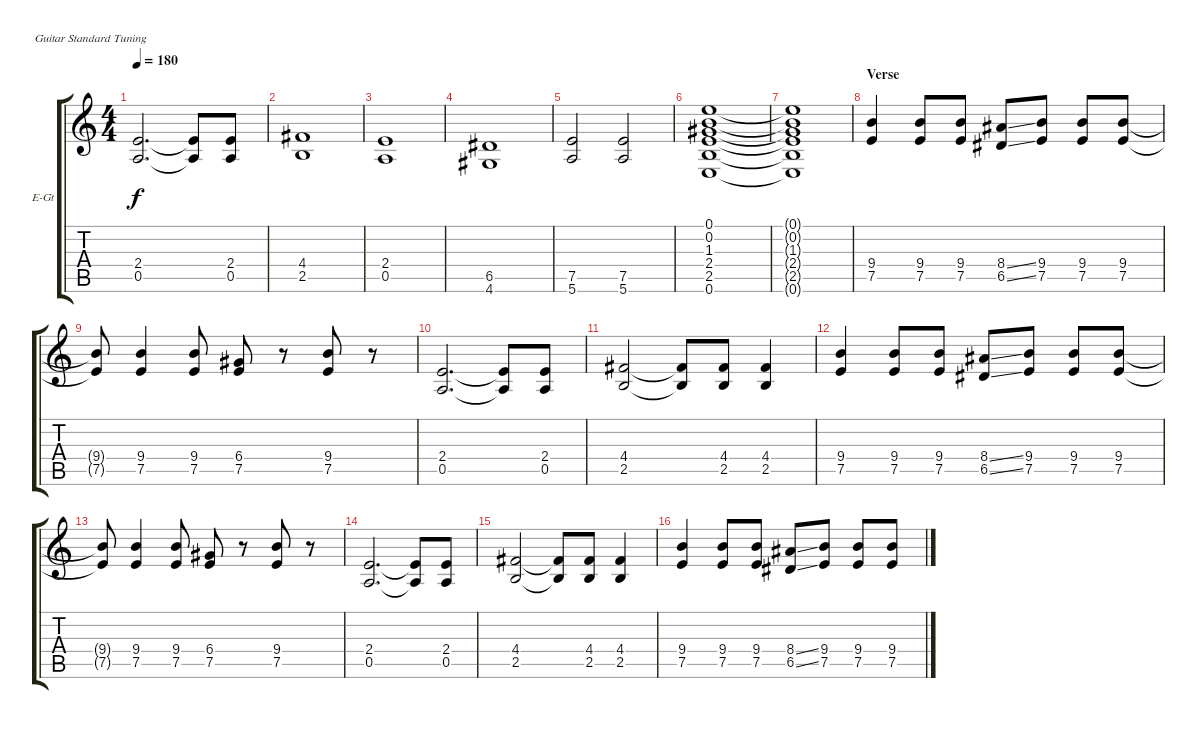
\defaultSystemsLayout 4
\bracketExtendMode groupsimilarinstruments
\firstSystemTrackNameOrientation horizontal
\otherSystemsTrackNameOrientation horizontal
\track ("Electric Guitar" "E-Gt") {instrument distortionguitar}
\staff {score tabs}
\tuning (E4 B3 G3 D3 A2 E2)
\ts (4 4)
\tempo 180
\clef g2
\scale
0.333333
\ks c
(2.4 0.5).2{d dy f} (2.4{t} 0.5{t}).8 (2.4 0.5).8 |
\scale
0.333333 (4.4 2.5).1 |
\scale
0.333333 (2.4 0.5).1 |
\scale
0.333333 (6.5 4.6).1 |
\scale
0.333333 (7.5 5.6).2 (7.5 5.6).2 |
\scale
0.333333 (0.1 0.2 1.3 2.4 2.5 0.6).1 |
\scale
0.333333 (0.1{t} 0.2{t} 1.3{t} 2.4{t} 2.5{t} 0.6{t}).1 |
\section ("" "Verse")
\scale
0.333333 (9.4 7.5).4 (9.4 7.5).8 (9.4 7.5).8 (8.4{ss} 6.5{ss}).8 (9.4 7.5).8 (9.4 7.5).8 (9.4 7.5).8 |
\scale
0.333333 (9.4{t} 7.5{t}).8 (9.4 7.5).4 (9.4 7.5).8 (6.4 7.5).8 r.8 (9.4 7.5).8 r.8 |
\scale
0.333333 (2.4 0.5).2{d} (2.4{t} 0.5{t}).8 (2.4 0.5).8 |
\scale
0.333333 (4.4 2.5).2 (4.4{t} 2.5{t}).8 (4.4 2.5).8 (4.4 2.5).4 |
\scale
0.333333 (9.4 7.5).4 (9.4 7.5).8 (9.4 7.5).8 (8.4{ss} 6.5{ss}).8 (9.4 7.5).8 (9.4 7.5).8 (9.4 7.5).8 |
\scale
0.333333 (9.4{t} 7.5{t}).8 (9.4 7.5).4 (9.4 7.5).8 (6.4 7.5).8 r.8 (9.4 7.5).8 r.8 |
\scale
0.333333 (2.4 0.5).2{d} (2.4{t} 0.5{t}).8 (2.4 0.5).8 |
\scale
0.333333 (4.4 2.5).2 (4.4{t} 2.5{t}).8 (4.4 2.5).8 (4.4 2.5).4 |
\scale
0.333333 (9.4 7.5).4 (9.4 7.5).8 (9.4 7.5).8 (8.4{ss} 6.5{ss}).8 (9.4 7.5).8 (9.4 7.5).8 (9.4 7.5).8
